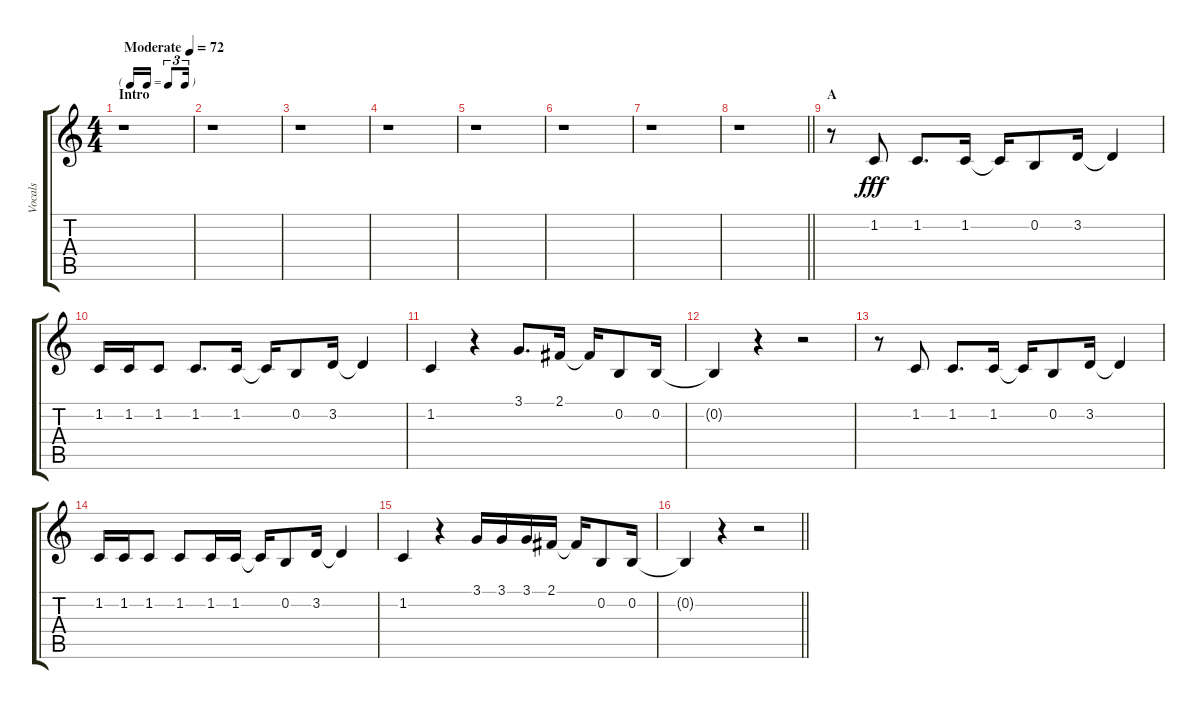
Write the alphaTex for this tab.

\track ("Vocals" "Vocals") {instrument voiceoohs}
\staff {score tabs}
\tuning (E4 B3 G3 D3 A2 E2) {hide}
\ts (4 4)
\tf triplet16th
\section ("" "Intro")
\tempo (72 "Moderate")
\clef g2
\ks c
r.1{dy fff instrument voiceoohs} |
r.1 |
r.1 |
r.1 |
r.1 |
r.1 |
r.1 |
\barLineRight lightlight
r.1 |
\section ("" "A")
r.8 1.2.8 1.2.8{d} 1.2.16 1.2{t}.16 0.2.8 3.2.16 3.2{t}.4 |
1.2.16 1.2.16 1.2.8 1.2.8{d} 1.2.16 1.2{t}.16 0.2.8 3.2.16 3.2{t}.4 |
1.2.4 r.4 3.1.8{d} 2.1.16 2.1{t}.16 0.2.8 0.2.16 |
0.2{t}.4 r.4 r.2 |
r.8 1.2.8 1.2.8{d} 1.2.16 1.2{t}.16 0.2.8 3.2.16 3.2{t}.4 |
1.2.16 1.2.16 1.2.8 1.2.8 1.2.16 1.2.16 1.2{t}.16 0.2.8 3.2.16 3.2{t}.4 |
1.2.4 r.4 3.1.16 3.1.16 3.1.16 2.1.16 2.1{t}.16 0.2.8 0.2.16 |
\barLineRight lightlight
0.2{t}.4 r.4 r.2
